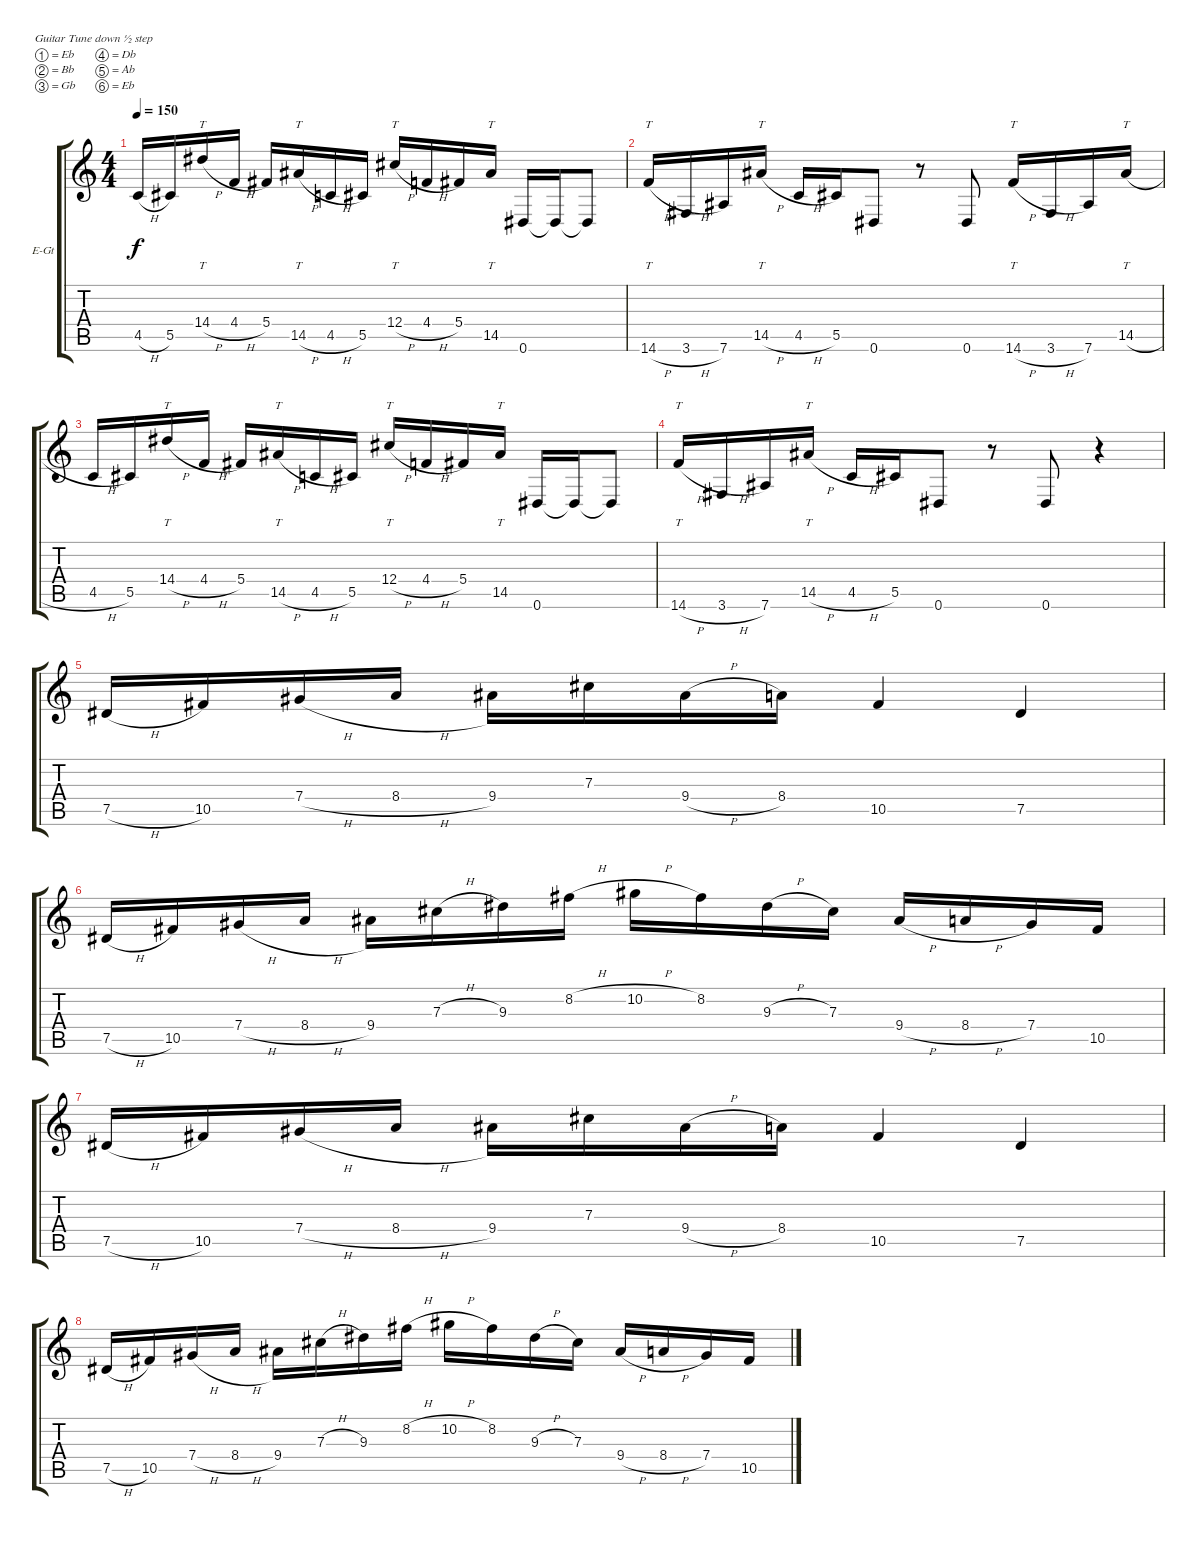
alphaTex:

\defaultSystemsLayout 4
\bracketExtendMode groupsimilarinstruments
\firstSystemTrackNameOrientation horizontal
\otherSystemsTrackNameOrientation horizontal
\track ("Luke Hoskin" "E-Gt") {instrument distortionguitar}
\staff {score tabs}
\tuning (Eb4 Bb3 Gb3 Db3 Ab2 Eb2)
\ts (4 4)
\tempo 150
\clef g2
\ks c
4.5{h}.16{dy f} 5.5.16 14.4{h}.16{tt} 4.4{h}.16 5.4.16 14.5{h}.16{tt} 4.5{h}.16 5.5.16 12.4{h}.16{tt} 4.4{h}.16 5.4.16 14.5.16{tt} 0.6.16 0.6{t}.16 0.6{t}.8 |
14.6{h}.16{tt} 3.6{h}.16 7.6.16 14.5{h}.16{tt} 4.5{h}.16 5.5.16 0.6.8 r.8 0.6.8 14.6{h}.16{tt} 3.6{h}.16 7.6.16 14.5{h}.16{tt} |
4.5{h}.16 5.5.16 14.4{h}.16{tt} 4.4{h}.16 5.4.16 14.5{h}.16{tt} 4.5{h}.16 5.5.16 12.4{h}.16{tt} 4.4{h}.16 5.4.16 14.5.16{tt} 0.6.16 0.6{t}.16 0.6{t}.8 |
14.6{h}.16{tt} 3.6{h}.16 7.6.16 14.5{h}.16{tt} 4.5{h}.16 5.5.16 0.6.8 r.8 0.6.8 r.4 |
7.5{h}.16 10.5.16 7.4{h}.16 8.4{h}.16 9.4.16 7.3.16 9.4{h}.16 8.4.16 10.5.4 7.5.4 |
7.5{h}.16 10.5.16 7.4{h}.16 8.4{h}.16 9.4.16 7.3{h}.16 9.3.16 8.2{h}.16 10.2{h}.16 8.2.16 9.3{h}.16 7.3.16 9.4{h}.16 8.4{h}.16 7.4.16 10.5.16 |
7.5{h}.16 10.5.16 7.4{h}.16 8.4{h}.16 9.4.16 7.3.16 9.4{h}.16 8.4.16 10.5.4 7.5.4 |
7.5{h}.16 10.5.16 7.4{h}.16 8.4{h}.16 9.4.16 7.3{h}.16 9.3.16 8.2{h}.16 10.2{h}.16 8.2.16 9.3{h}.16 7.3.16 9.4{h}.16 8.4{h}.16 7.4.16 10.5.16
